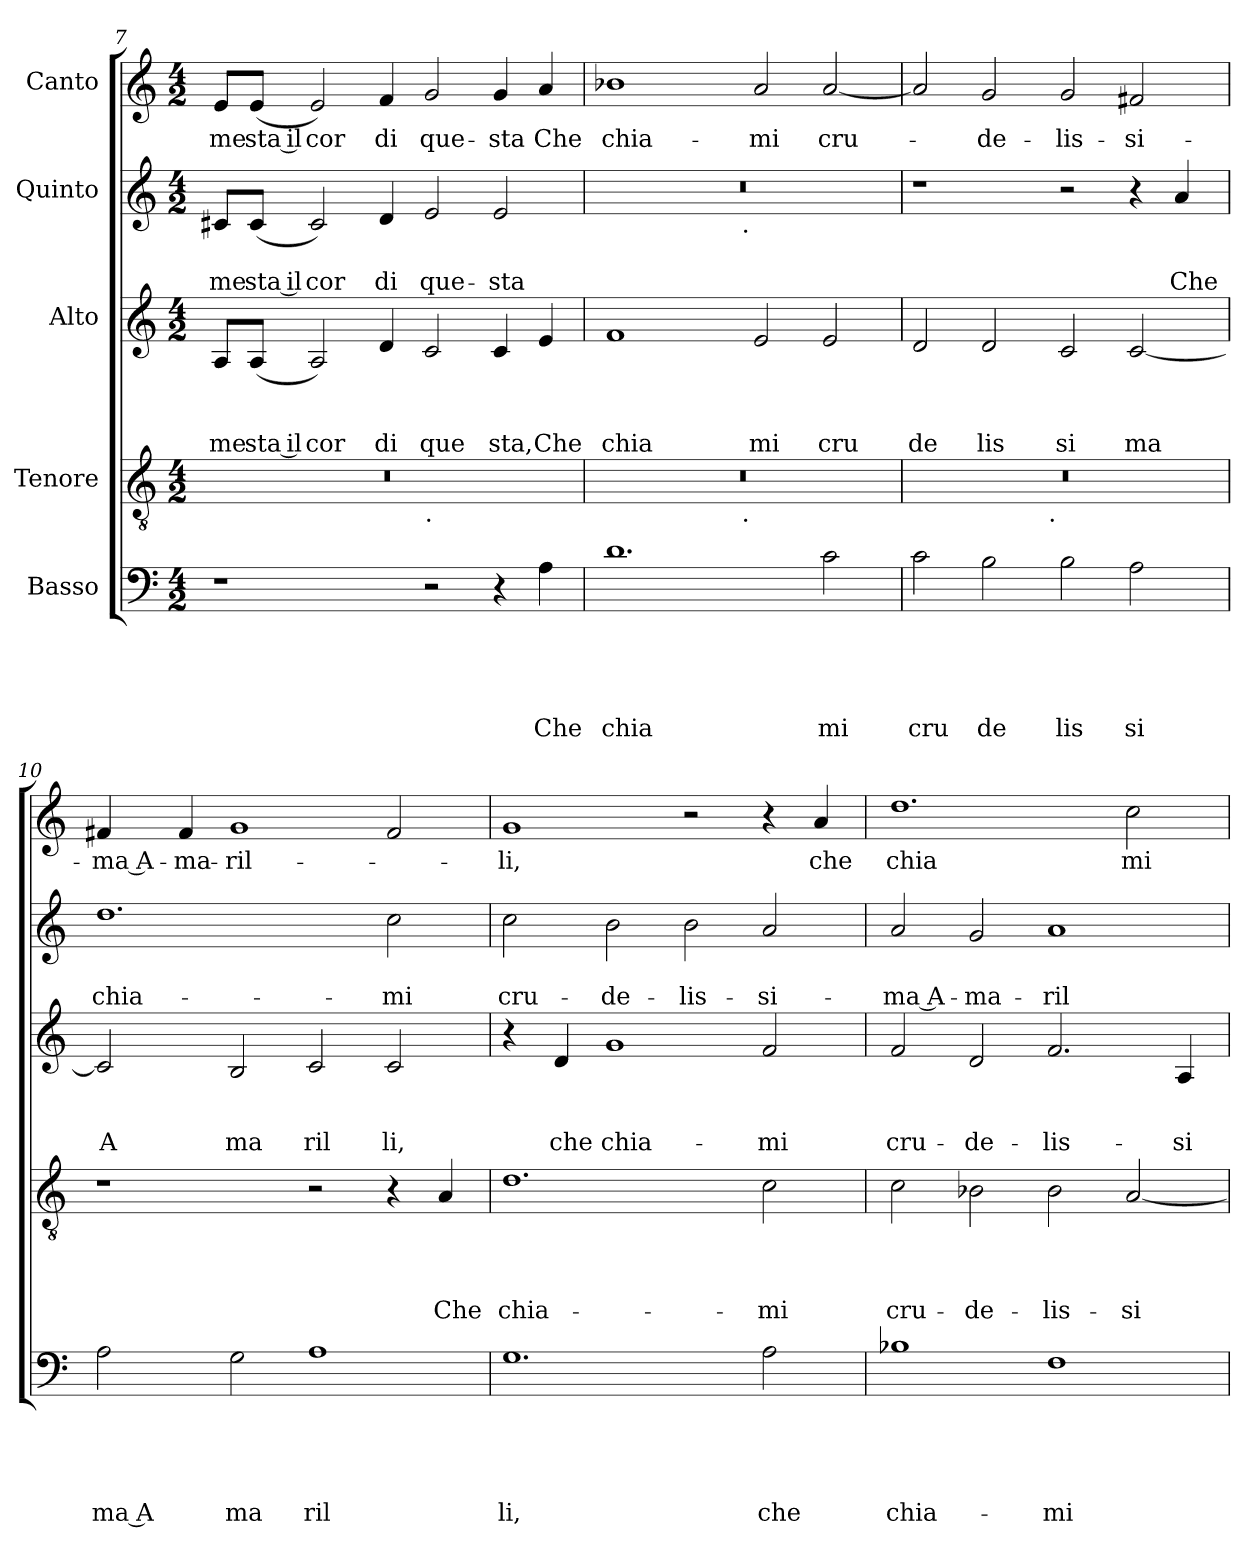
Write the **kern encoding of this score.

**kern	**text	**text	**text	**text	**text	**kern	**text	**text	**text	**text	**kern	**text	**text	**text	**kern	**text	**text	**kern	**text
*part5	*part5	*part5	*part5	*part5	*part5	*part4	*part4	*part4	*part4	*part4	*part3	*part3	*part3	*part3	*part2	*part2	*part2	*part1	*part1
*staff5	*staff5	*staff5	*staff5	*staff5	*staff5	*staff4	*staff4	*staff4	*staff4	*staff4	*staff3	*staff3	*staff3	*staff3	*staff2	*staff2	*staff2	*staff1	*staff1
*I"Basso	*	*	*	*	*	*I"Tenore	*	*	*	*	*I"Alto	*	*	*	*I"Quinto	*	*	*I"Canto	*
*clefF4	*	*	*	*	*	*clefGv2	*	*	*	*	*clefG2	*	*	*	*clefG2	*	*	*clefG2	*
*k[]	*	*	*	*	*	*k[]	*	*	*	*	*k[]	*	*	*	*k[]	*	*	*k[]	*
*C:	*	*	*	*	*	*C:	*	*	*	*	*C:	*	*	*	*C:	*	*	*C:	*
*M4/2	*	*	*	*	*	*M4/2	*	*	*	*	*M4/2	*	*	*	*M4/2	*	*	*M4/2	*
=7	=7	=7	=7	=7	=7	=7	=7	=7	=7	=7	=7	=7	=7	=7	=7	=7	=7	=7	=7
!	!	!	!	!	!	!	!	!	!	!	!	!	!	!LO:LY:b	!	!	!LO:LY:b	!	!LO:LY:b
*	*	*	*	*	*	*^	*	*	*	*	*	*	*	*	*	*	*	*	*
1r	.	.	.	.	.	0r	1ryy	.	.	.	.	8A/L	.	.	me	8c#X/L	.	-me	8e/L	-me
!	!	!	!	!	!	!	!	!	!	!	!	!	!	!	!LO:LY:b:rj	!	!	!LO:LY:b:rj	!	!LO:LY:b:rj
.	.	.	.	.	.	.	.	.	.	.	.	(<8A/J	.	.	sta il	(<8c#/J	.	sta il	(<8e/J	sta il
!	!	!	!	!	!	!	!	!	!	!	!	!	!	!	!LO:LY:b	!	!	!LO:LY:b	!	!LO:LY:b
.	.	.	.	.	.	.	.	.	.	.	.	2A/)	.	.	cor	2c#/)	.	cor	2e/)	cor
!	!	!	!	!	!	!	!	!	!	!	!	!	!	!	!LO:LY:b	!	!	!LO:LY:b	!	!LO:LY:b
.	.	.	.	.	.	.	.	.	.	.	.	4d/	.	.	di	4d/	.	di	4f/	di
!	!	!	!	!	!	!	!LO:TX:b:t=.	!	!	!	!	!	!	!	!	!	!	!	!	!
!	!	!	!	!	!	!	!	!	!	!	!	!	!	!	!LO:LY:b	!	!	!LO:LY:b	!	!LO:LY:b
2r	.	.	.	.	.	.	1ryy	.	.	.	.	2c/	.	.	que	2e/	.	que-	2g/	que-
!	!	!	!	!	!	!	!	!	!	!	!	!	!	!	!LO:LY:b	!	!	!LO:LY:b	!	!LO:LY:b
4r	.	.	.	.	.	.	.	.	.	.	.	4c/	.	.	sta,	2e/	.	-sta	4g/	-sta
!	!	!	!	!	!LO:LY:b	!	!	!	!	!	!	!	!	!	!LO:LY:b	!	!	!	!	!LO:LY:b
4A\	.	.	.	.	Che	.	.	.	.	.	.	4e/	.	.	Che	.	.	.	4a/	Che
=8	=8	=8	=8	=8	=8	=8	=8	=8	=8	=8	=8	=8	=8	=8	=8	=8	=8	=8	=8	=8
!	!	!	!	!	!LO:LY:b	!	!	!	!	!	!	!	!	!	!LO:LY:b	!	!	!	!	!LO:LY:b
*	*	*	*	*	*	*	*	*	*	*	*	*	*	*	*	*^	*	*	*	*
1.d	.	.	.	.	chia	0r	2ryy	.	.	.	.	1f	.	.	chia	0r	2ryy	.	.	1b-X	chia-
.	.	.	.	.	.	.	4...ryy	.	.	.	.	.	.	.	.	.	4...ryy	.	.	.	.
!	!	!	!	!	!	!	!	!	!	!	!	!	!	!	!	!	!LO:TX:b:t=.	!	!	!	!
!	!	!	!	!	!	!	!LO:TX:b:t=.	!	!	!	!	!	!	!	!	!	!	!	!	!	!
.	.	.	.	.	.	.	1ryy	.	.	.	.	.	.	.	.	.	1ryy	.	.	.	.
!	!	!	!	!	!	!	!	!	!	!	!	!	!	!	!LO:LY:b	!	!	!	!	!	!LO:LY:b
.	.	.	.	.	.	.	.	.	.	.	.	2e/	.	.	mi	.	.	.	.	2a/	-mi
!	!	!	!	!	!LO:LY:b	!	!	!	!	!	!	!	!	!	!LO:LY:b	!	!	!	!	!	!LO:LY:b
2c\	.	.	.	.	mi	.	.	.	.	.	.	2e/	.	.	cru	.	.	.	.	[<2a/	cru-
.	.	.	.	.	.	.	32ryy	.	.	.	.	.	.	.	.	.	32ryy	.	.	.	.
=9	=9	=9	=9	=9	=9	=9	=9	=9	=9	=9	=9	=9	=9	=9	=9	=9	=9	=9	=9	=9	=9
!	!	!	!	!	!LO:LY:b	!	!	!	!	!	!	!	!	!	!LO:LY:b	!	!	!	!	!	!
*	*	*	*	*	*	*	*	*	*	*	*	*	*	*	*	*v	*v	*	*	*	*
2c\	.	.	.	.	cru	0r	2ryy	.	.	.	.	2d/	.	.	de	1r	.	.	2a/]	.
!	!	!	!	!	!LO:LY:b	!	!	!	!	!	!	!	!	!	!LO:LY:b	!	!	!	!	!LO:LY:b
2B\	.	.	.	.	de	.	4...ryy	.	.	.	.	2d/	.	.	lis	.	.	.	2g/	-de-
!	!	!	!	!	!	!	!LO:TX:b:t=.	!	!	!	!	!	!	!	!	!	!	!	!	!
.	.	.	.	.	.	.	1ryy	.	.	.	.	.	.	.	.	.	.	.	.	.
!	!	!	!	!	!LO:LY:b	!	!	!	!	!	!	!	!	!	!LO:LY:b	!	!	!	!	!LO:LY:b
2B\	.	.	.	.	lis	.	.	.	.	.	.	2c/	.	.	si	2r	.	.	2g/	-lis-
!	!	!	!	!	!LO:LY:b	!	!	!	!	!	!	!	!	!	!LO:LY:b	!	!	!	!	!LO:LY:b
2A\	.	.	.	.	si	.	.	.	.	.	.	[<2c/	.	.	ma	4r	.	.	2f#X/	-si-
!	!	!	!	!	!	!	!	!	!	!	!	!	!	!	!	!	!	!LO:LY:b	!	!
.	.	.	.	.	.	.	.	.	.	.	.	.	.	.	.	4a/	.	Che	.	.
.	.	.	.	.	.	.	32ryy	.	.	.	.	.	.	.	.	.	.	.	.	.
=10	=10	=10	=10	=10	=10	=10	=10	=10	=10	=10	=10	=10	=10	=10	=10	=10	=10	=10	=10	=10
!	!	!	!	!	!LO:LY:b:rj	!	!	!	!	!	!	!	!	!	!LO:LY:b:rj	!	!	!LO:LY:b	!	!LO:LY:b:rj
*	*	*	*	*	*	*v	*v	*	*	*	*	*	*	*	*	*	*	*	*	*
2A\	.	.	.	.	ma A	1r	.	.	.	.	2c/]	.	.	A	1.dd	.	chia-	4f#X/	-ma A-
!	!	!	!	!	!	!	!	!	!	!	!	!	!	!	!	!	!	!	!LO:LY:b
.	.	.	.	.	.	.	.	.	.	.	.	.	.	.	.	.	.	4f#/	-ma-
!	!	!	!	!	!LO:LY:b	!	!	!	!	!	!	!	!	!LO:LY:b	!	!	!	!	!LO:LY:b
2G\	.	.	.	.	ma	.	.	.	.	.	2B/	.	.	ma	.	.	.	1g	-ril-
!	!	!	!	!	!LO:LY:b	!	!	!	!	!	!	!	!	!LO:LY:b	!	!	!	!	!
1A	.	.	.	.	ril	2r	.	.	.	.	2c/	.	.	ril	.	.	.	.	.
!	!	!	!	!	!	!	!	!	!	!	!	!	!	!LO:LY:b	!	!	!LO:LY:b	!	!
.	.	.	.	.	.	4r	.	.	.	.	2c/	.	.	li,	2cc\	.	-mi	2f#/	.
!	!	!	!	!	!	!	!	!	!	!LO:LY:b	!	!	!	!	!	!	!	!	!
.	.	.	.	.	.	4A/	.	.	.	Che	.	.	.	.	.	.	.	.	.
!!LO:LB:g=z
=11	=11	=11	=11	=11	=11	=11	=11	=11	=11	=11	=11	=11	=11	=11	=11	=11	=11	=11	=11
!	!	!	!	!	!LO:LY:b	!	!	!	!	!LO:LY:b	!	!	!	!	!	!	!LO:LY:b	!	!LO:LY:b
1.G	.	.	.	.	li,	1.d	.	.	.	chia-	4r	.	.	.	2cc\	.	cru-	1g	-li,
!	!	!	!	!	!	!	!	!	!	!	!	!	!	!LO:LY:b	!	!	!	!	!
.	.	.	.	.	.	.	.	.	.	.	4d/	.	.	che	.	.	.	.	.
!	!	!	!	!	!	!	!	!	!	!	!	!	!	!LO:LY:b	!	!	!LO:LY:b	!	!
.	.	.	.	.	.	.	.	.	.	.	1g	.	.	chia-	2b\	.	-de-	.	.
!	!	!	!	!	!	!	!	!	!	!	!	!	!	!	!	!	!LO:LY:b	!	!
.	.	.	.	.	.	.	.	.	.	.	.	.	.	.	2b\	.	-lis-	2r	.
!	!	!	!	!	!LO:LY:b	!	!	!	!	!LO:LY:b	!	!	!	!LO:LY:b	!	!	!LO:LY:b	!	!
2A\	.	.	.	.	che	2c\	.	.	.	-mi	2f/	.	.	-mi	2a/	.	-si-	4r	.
!	!	!	!	!	!	!	!	!	!	!	!	!	!	!	!	!	!	!	!LO:LY:b
.	.	.	.	.	.	.	.	.	.	.	.	.	.	.	.	.	.	4a/	che
=12	=12	=12	=12	=12	=12	=12	=12	=12	=12	=12	=12	=12	=12	=12	=12	=12	=12	=12	=12
!	!	!	!	!	!LO:LY:b	!	!	!	!	!LO:LY:b	!	!	!	!LO:LY:b	!	!	!LO:LY:b:rj	!	!LO:LY:b
1B-X	.	.	.	.	chia-	2c\	.	.	.	cru-	2f/	.	.	cru-	2a/	.	-ma A-	1.dd	chia
!	!	!	!	!	!	!	!	!	!	!LO:LY:b	!	!	!	!LO:LY:b	!	!	!LO:LY:b	!	!
.	.	.	.	.	.	2B-X\	.	.	.	-de-	2d/	.	.	-de-	2g/	.	-ma-	.	.
!	!	!	!	!	!LO:LY:b	!	!	!	!	!LO:LY:b	!	!	!	!LO:LY:b	!	!	!LO:LY:b	!	!
1F	.	.	.	.	-mi	2B-\	.	.	.	-lis-	2.f/	.	.	-lis-	1a	.	-ril-	.	.
!	!	!	!	!	!	!	!	!	!	!LO:LY:b	!	!	!	!	!	!	!	!	!LO:LY:b
.	.	.	.	.	.	[<2A/	.	.	.	-si-	.	.	.	.	.	.	.	2cc\	mi
!	!	!	!	!	!	!	!	!	!	!	!	!	!	!LO:LY:b	!	!	!	!	!
.	.	.	.	.	.	.	.	.	.	.	4A/	.	.	-si-	.	.	.	.	.
=	=	=	=	=	=	=	=	=	=	=	=	=	=	=	=	=	=	=	=
*-	*-	*-	*-	*-	*-	*-	*-	*-	*-	*-	*-	*-	*-	*-	*-	*-	*-	*-	*-
